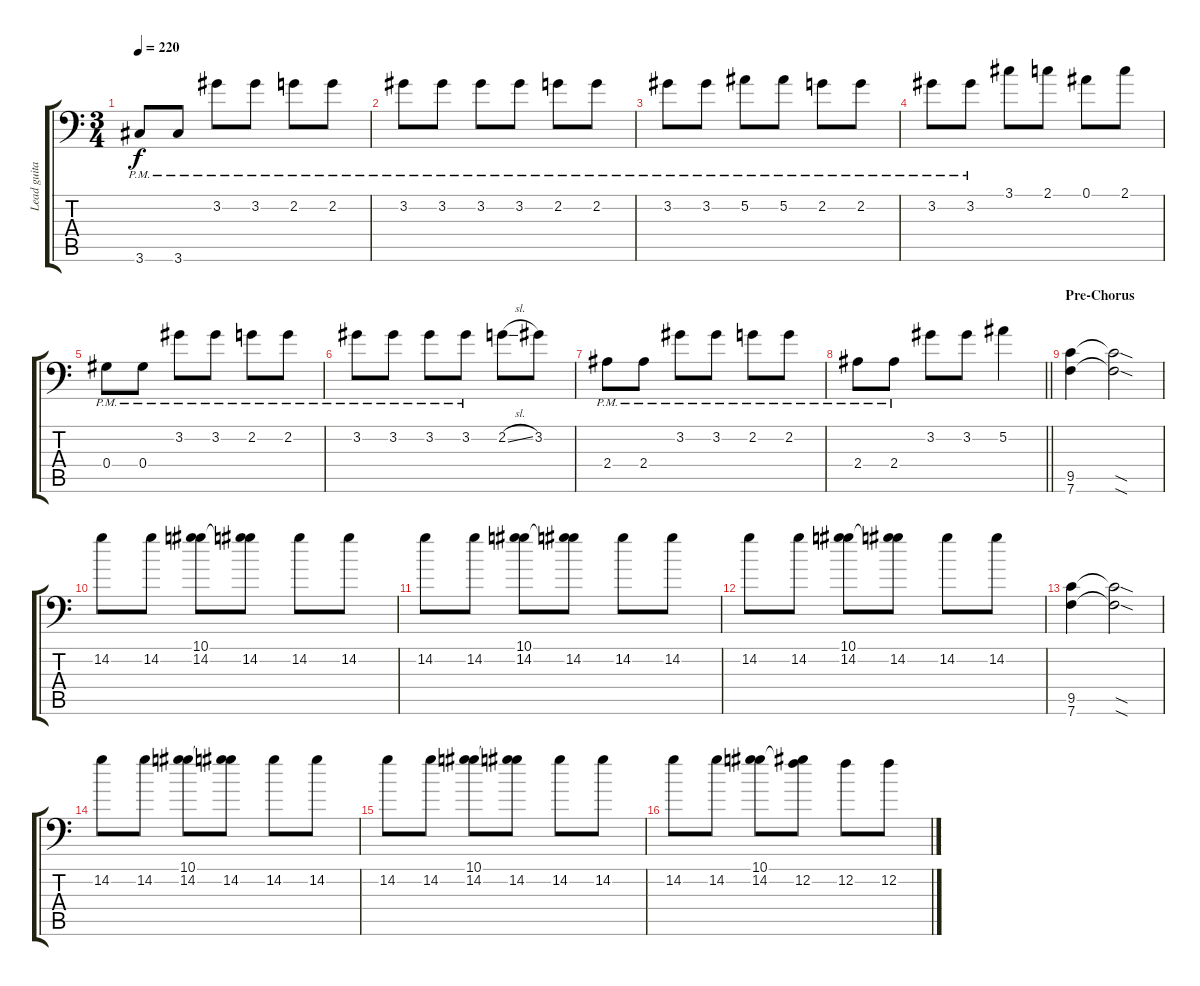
\track ("Lead guitar" "Lead guita") {instrument overdrivenguitar}
\staff {score tabs}
\tuning (Bb3 F3 Db3 Ab2 Eb2 Bb1) {hide}
\ts (3 4)
\tempo 220
\clef f4
\ks c
3.6{pm}.8{dy f} 3.6{pm}.8 3.2{pm}.8 3.2{pm}.8 2.2{pm}.8 2.2{pm}.8 |
3.2{pm}.8 3.2{pm}.8 3.2{pm}.8 3.2{pm}.8 2.2{pm}.8 2.2{pm}.8 |
3.2{pm}.8 3.2{pm}.8 5.2{pm}.8 5.2{pm}.8 2.2{pm}.8 2.2{pm}.8 |
3.2{pm}.8 3.2{pm}.8 3.1.8 2.1.8 0.1.8 2.1.8 |
0.4{pm}.8 0.4{pm}.8 3.2{pm}.8 3.2{pm}.8 2.2{pm}.8 2.2{pm}.8 |
3.2{pm}.8 3.2{pm}.8 3.2{pm}.8 3.2{pm}.8 2.2{sl}.8 3.2.8 |
2.4{pm}.8 2.4{pm}.8 3.2{pm}.8 3.2{pm}.8 2.2{pm}.8 2.2{pm}.8 |
\barLineRight lightlight
2.4{pm}.8 2.4{pm}.8 3.2.8 3.2.8 5.2.4 |
\section ("" "Pre-Chorus")
(9.5 7.6).4 (9.5{sod t} 7.6{sod t}).2 |
14.2.8 14.2.8 (10.1 14.2).8 (10.1{t} 14.2).8 14.2.8 14.2.8 |
14.2.8 14.2.8 (10.1 14.2).8 (10.1{t} 14.2).8 14.2.8 14.2.8 |
14.2.8 14.2.8 (10.1 14.2).8 (10.1{t} 14.2).8 14.2.8 14.2.8 |
(9.5 7.6).4 (9.5{sod t} 7.6{sod t}).2 |
14.2.8 14.2.8 (10.1 14.2).8 (10.1{t} 14.2).8 14.2.8 14.2.8 |
14.2.8 14.2.8 (10.1 14.2).8 (10.1{t} 14.2).8 14.2.8 14.2.8 |
14.2.8 14.2.8 (10.1 14.2).8 (10.1{t} 12.2).8 12.2.8 12.2.8
